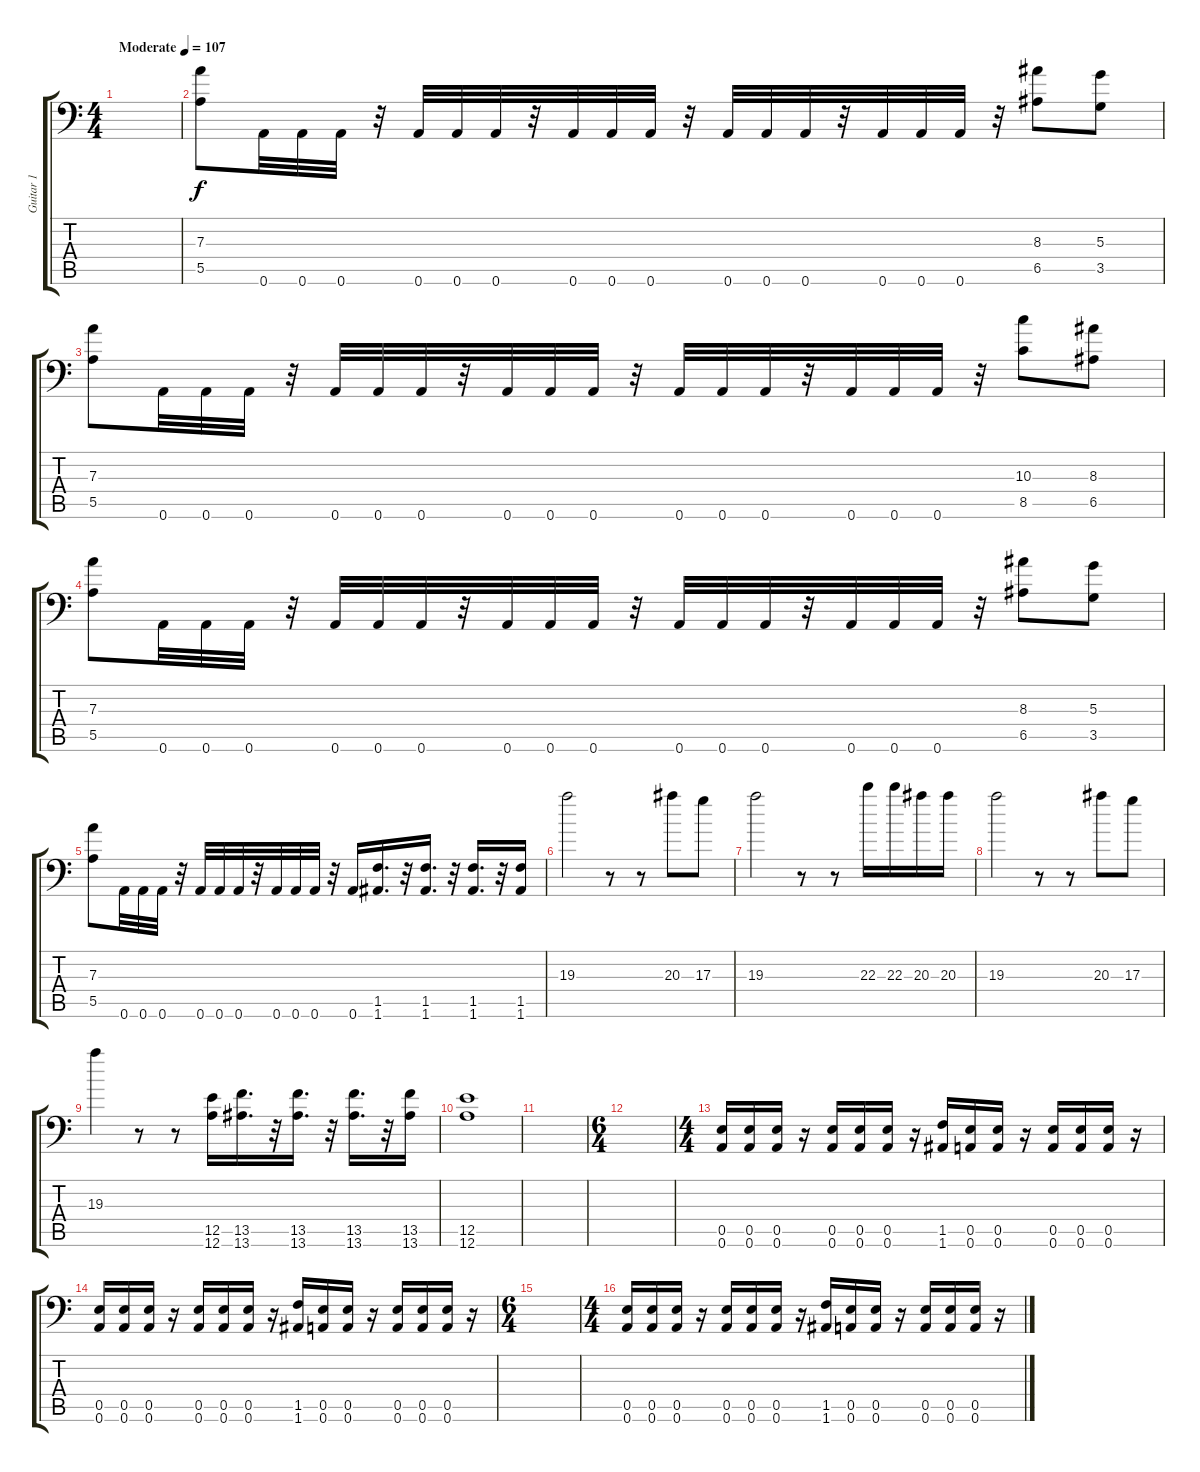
\track ("Guitar 1" "Guitar 1") {instrument distortionguitar}
\staff {score tabs}
\tuning (B3 Gb3 D3 A2 E2 A1) {hide}
\ts (4 4)
\tempo (107 "Moderate")
\clef f4
\ks c
|
(7.3 5.5).8 0.6.32 0.6.32 0.6.32 r.32 0.6.32 0.6.32 0.6.32 r.32 0.6.32 0.6.32 0.6.32 r.32 0.6.32 0.6.32 0.6.32 r.32 0.6.32 0.6.32 0.6.32 r.32 (8.3 6.5).8 (5.3 3.5).8 |
(7.3 5.5).8 0.6.32 0.6.32 0.6.32 r.32 0.6.32 0.6.32 0.6.32 r.32 0.6.32 0.6.32 0.6.32 r.32 0.6.32 0.6.32 0.6.32 r.32 0.6.32 0.6.32 0.6.32 r.32 (10.3 8.5).8 (8.3 6.5).8 |
(7.3 5.5).8 0.6.32 0.6.32 0.6.32 r.32 0.6.32 0.6.32 0.6.32 r.32 0.6.32 0.6.32 0.6.32 r.32 0.6.32 0.6.32 0.6.32 r.32 0.6.32 0.6.32 0.6.32 r.32 (8.3 6.5).8 (5.3 3.5).8 |
(7.3 5.5).8 0.6.32 0.6.32 0.6.32 r.32 0.6.32 0.6.32 0.6.32 r.32 0.6.32 0.6.32 0.6.32 r.32 0.6.16 (1.5 1.6).16{d} r.32 (1.5 1.6).16{d} r.32 (1.5 1.6).16{d} r.32 (1.5 1.6).16 |
19.3.2 r.8 r.8 20.3.8 17.3.8 |
19.3.2 r.8 r.8 22.3.16 22.3.16 20.3.16 20.3.16 |
19.3.2 r.8 r.8 20.3.8 17.3.8 |
19.3.4 r.8 r.8 (12.5 12.6).16 (13.5 13.6).16{d} r.32 (13.5 13.6).16{d} r.32 (13.5 13.6).16{d} r.32 (13.5 13.6).16 |
(12.5 12.6).1 |
|
\ts (6 4)
|
\ts (4 4)
(0.5 0.6).16 (0.5 0.6).16 (0.5 0.6).16 r.16 (0.5 0.6).16 (0.5 0.6).16 (0.5 0.6).16 r.16 (1.5 1.6).16 (0.5 0.6).16 (0.5 0.6).16 r.16 (0.5 0.6).16 (0.5 0.6).16 (0.5 0.6).16 r.16 |
(0.5 0.6).16 (0.5 0.6).16 (0.5 0.6).16 r.16 (0.5 0.6).16 (0.5 0.6).16 (0.5 0.6).16 r.16 (1.5 1.6).16 (0.5 0.6).16 (0.5 0.6).16 r.16 (0.5 0.6).16 (0.5 0.6).16 (0.5 0.6).16 r.16 |
\ts (6 4)
|
\ts (4 4)
(0.5 0.6).16 (0.5 0.6).16 (0.5 0.6).16 r.16 (0.5 0.6).16 (0.5 0.6).16 (0.5 0.6).16 r.16 (1.5 1.6).16 (0.5 0.6).16 (0.5 0.6).16 r.16 (0.5 0.6).16 (0.5 0.6).16 (0.5 0.6).16 r.16
